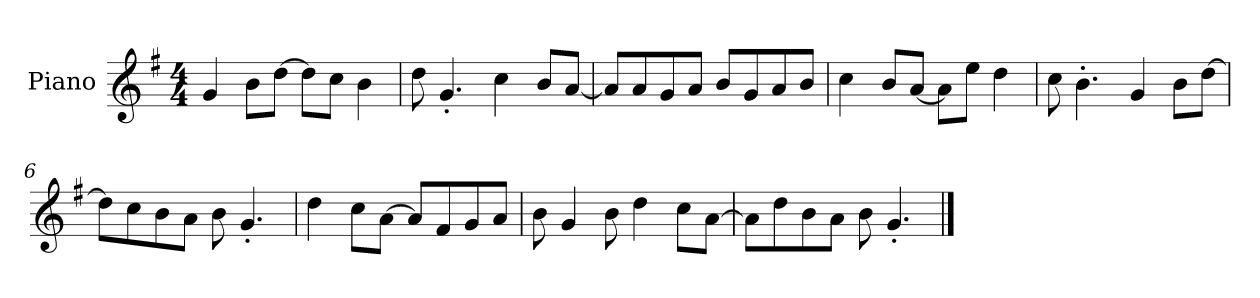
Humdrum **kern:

**kern
*part1
*staff1
*I"Piano
*I'P-no
*clefG2
*k[f#]
*M4/4
*MM90
=1
4g/
8b\L
[8dd\J
8dd\L]
8cc\J
4b\
=2
8dd\
4.g'/
4cc\
8b/L
[8a/J
=3
8a/L]
8a/
8g/
8a/J
8b/L
8g/
8a/
8b/J
=4
4cc\
8b/L
[8a/J
8a\L]
8ee\J
4dd\
=5
8cc\
4.b'\
4g/
8b\L
[8dd\J
=6
8dd\L]
8cc\
8b\
8a\J
8b\
4.g'/
!!LO:LB:g=z
=7
4dd\
8cc\L
[8a\J
8a/L]
8f#/
8g/
8a/J
=8
8b\
4g/
8b\
4dd\
8cc\L
[8a\J
=9
8a\L]
8dd\
8b\
8a\J
8b\
4.g'/
==
*-
